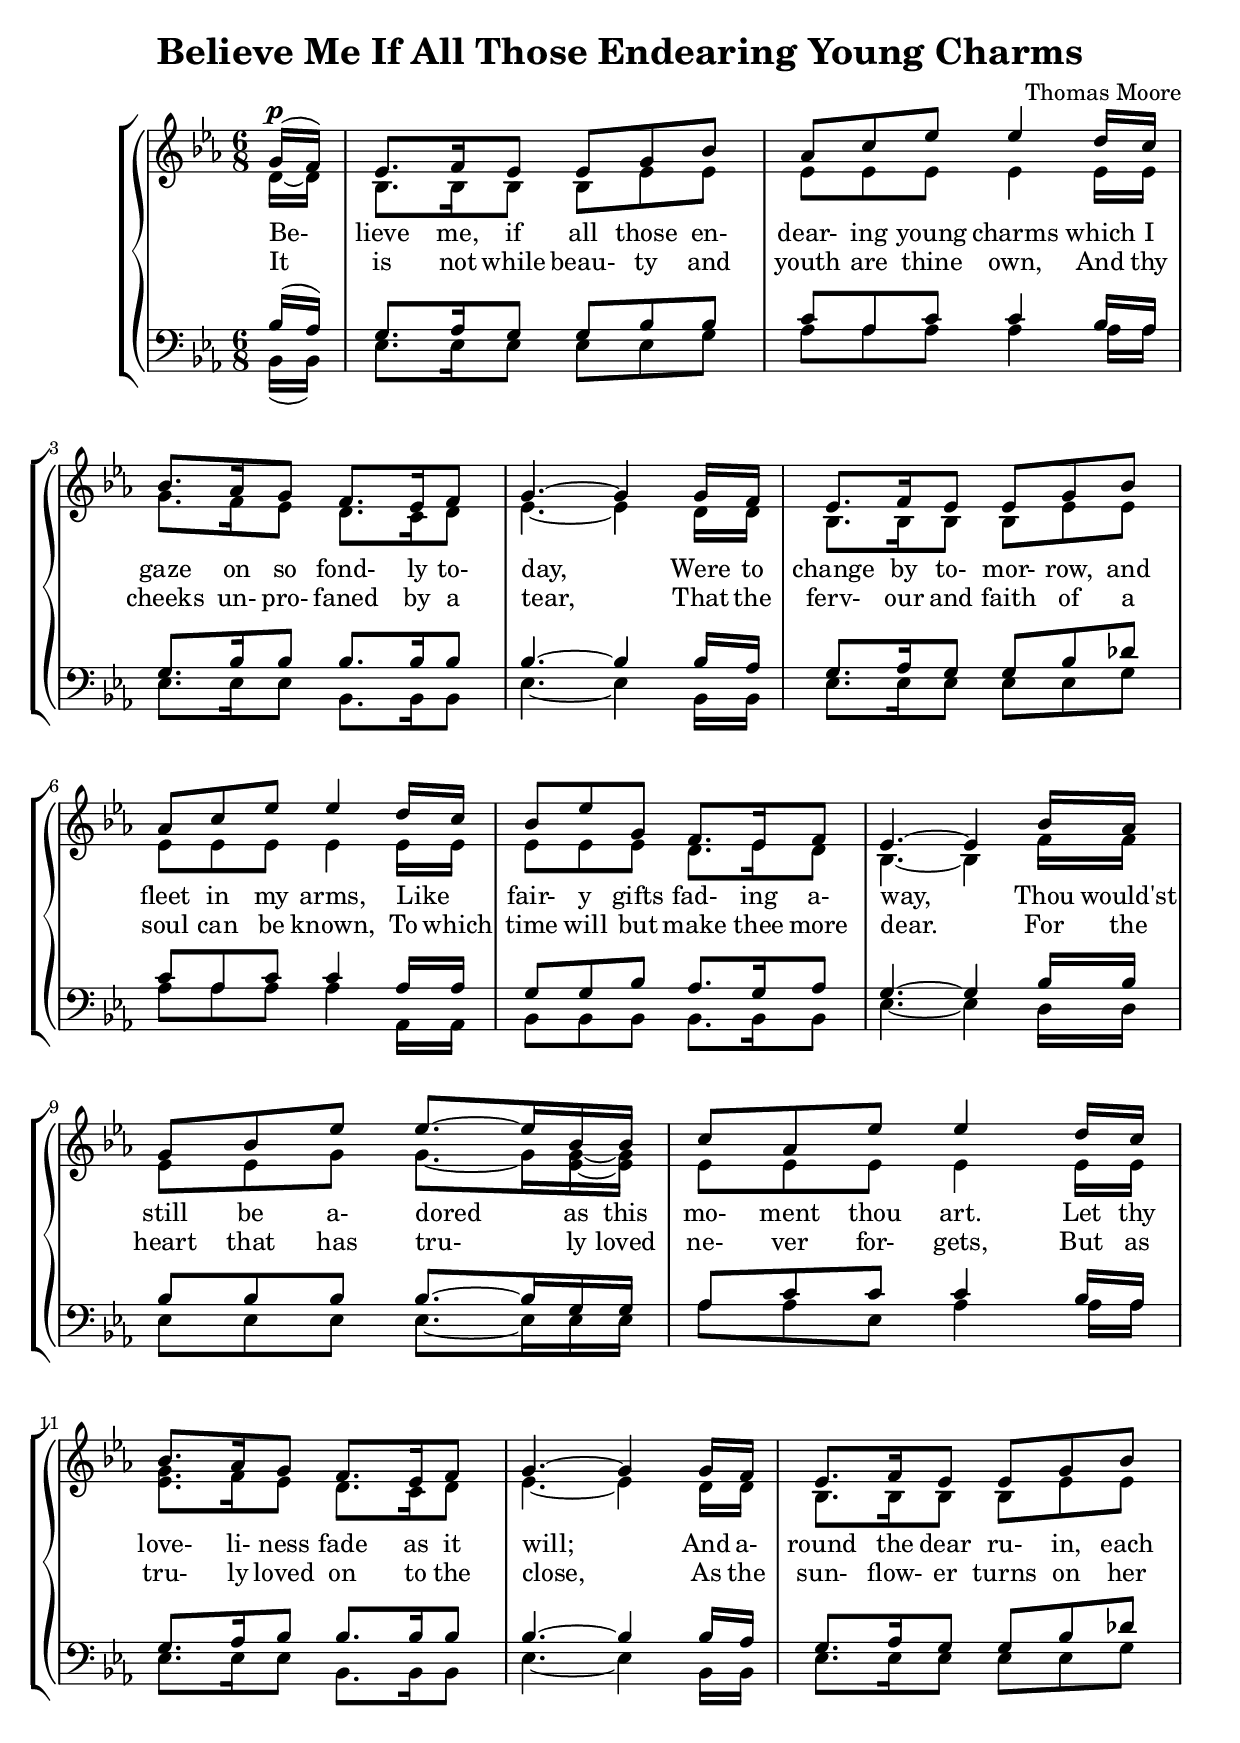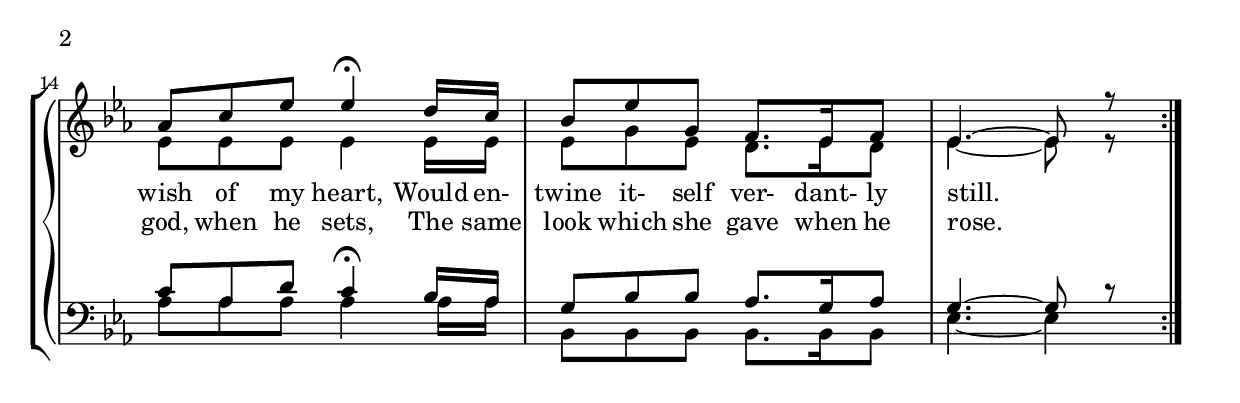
\version "2.18.2"

verseOne = \lyricmode {
  Be- lieve me, if all those en- dear- ing young charms which I gaze on so fond- ly to- day,
  Were to change by to- mor- row, and fleet in my arms,
  Like _ fair- y gifts fad- ing a- way,
  Thou would'st still be a- dored as this mo- ment thou art.
  Let thy love- li- ness fade as it will;
  And a- round the dear ru- in, each wish of my heart,
  Would en- twine it- self ver- dant- ly still.
}  

verseTwo = \lyricmode {
  It is not while beau- ty and youth are thine own,
  And thy cheeks un- pro- faned by a tear,
  That the ferv- our and faith of a soul can be known,
  To which time will but make thee more dear.
  For the heart that has tru- ly loved ne- ver for- gets,
  But as tru- ly loved on to the close,
  As the sun- flow- er turns on her god, when he sets,
  The same look which she gave when he rose.
}  

SopranoMusic = \relative c'' {
  \key ees \major
  \time 6/8
  \repeat volta 2 {
    \partial 8 g16^\p(f)
    ees8. f16 ees8 ees g bes
    aes8 c ees ees4 d16 c
    bes8. aes16 g8 f8. ees16 f8
    g4.~g4 g16 f % 5
    ees8. f16 ees8 ees g bes
    aes8 c ees ees4 d16 c
    bes8 ees g, f8. ees16 f8
    ees4.~ees4 bes'16 aes
    g8 bes ees8 ees8.~ees16 bes16 bes % 10
    c8 aes ees' ees4 d16 c
    bes8. aes16 g8 f8. ees16 f8
    g4.~g4 g16 f
    ees8. f16 ees8 ees g bes
    aes8 c ees ees4^\fermata d16 c
    bes8 ees g, f8. ees16 f8
    ees4.~ees8 r
  }
}

AltoMusic = \relative c' {
  \key ees \major
  \time 6/8
  \repeat volta 2 {
    \partial 8 d16~d
    bes8. bes16 bes8 bes ees ees
    ees8 ees ees ees4 ees16 ees
    g8. f16 ees8 d8. c16 d8
    ees4.~ees4 d16 d
    bes8. bes16 bes8 bes ees ees
    ees8 ees ees ees4 ees16 ees
    ees8 ees ees d8. ees16 d8
    bes4.~bes4 f'16 f
    ees8 ees g g8.~g16 <ees g>16 ~ q
    ees8 ees ees ees4 ees16 ees
    q8. f16 ees8 d8. c16 d8
    ees4.~ees4 d16 d
    bes8. bes16 bes8 bes ees ees
    ees8 ees ees ees4 ees16 ees
    ees8 g ees d8. ees16 d8
    ees4.~ees8 r
  }
}

TenorMusic = \relative c' {
  \key ees \major
  \time 6/8
  \repeat volta 2 {
    \partial 8 bes16(aes)
    g8. aes16 g8 g bes bes
    c8 aes c c4 bes16 aes
    g8. bes16 bes8 bes8. bes16 bes8
    bes4.~bes4 bes16 aes
    g8. aes16 g8 g bes des % 5
    c8 aes c c4 aes16 aes
    g8 g bes aes8. g16 aes8
    g4.~g4 bes16 bes
    bes8 bes bes bes8.~bes16 g16 g
    aes8 c c c4 bes16 aes % 10
    g8. aes16 bes8 bes8. bes16 bes8
    bes4.~bes4 bes16 aes
    g8. aes16 g8 g bes des
    c8 aes d c4^\fermata bes16 aes
    g8 bes bes aes8. g16 aes8 % 15
    g4.~g8 r
  }
}

BassMusic = \relative c {
  \key ees \major
  \time 6/8
  \repeat volta 2 {
    \partial 8 bes16(bes)
    ees8. ees16 ees8 ees ees g
    aes8 aes aes aes4 aes16 aes
    ees8. ees16 ees8 bes8. bes16 bes8
    ees4.~ees4 bes16 bes
    ees8. ees16 ees8 ees ees g
    aes8 aes aes aes4 aes,16 aes
    bes8 bes bes bes8. bes16 bes8
    ees4.~ees4 d16 d
    ees8 ees ees ees8.~ees16 ees ees
    aes8 aes es aes4 aes16 aes
    ees8. ees16 ees8 bes8. bes16 bes8
    ees4.~ees4 bes16 bes
    ees8. ees16 ees8 ees ees g
    aes8 aes aes aes4 aes16 aes
    bes,8 bes bes bes8. bes16 bes8
    ees4.~ees4
  }
}

\header {
  title = "Believe Me If All Those Endearing Young Charms"
  composer = "Thomas Moore"
}
%\include "satb.ly"
\score {
  \context GrandStaff <<
    \context ChoirStaff <<
      \new Staff <<
	\new Voice = sopranos { \voiceOne \SopranoMusic }
	\new Voice = altos    { \voiceTwo \AltoMusic    }
      >>
      \new Lyrics \lyricsto sopranos \verseOne
      \new Lyrics \lyricsto sopranos \verseTwo
      \new Staff <<
	\new Voice = tenors { \clef "bass" \voiceOne \TenorMusic }
	\new Voice = basses { \clef "bass" \voiceTwo \BassMusic }
      >>
    >>
    \context PianoStaff <<
    >>
  >>
  \layout {}
  \midi {}
}
